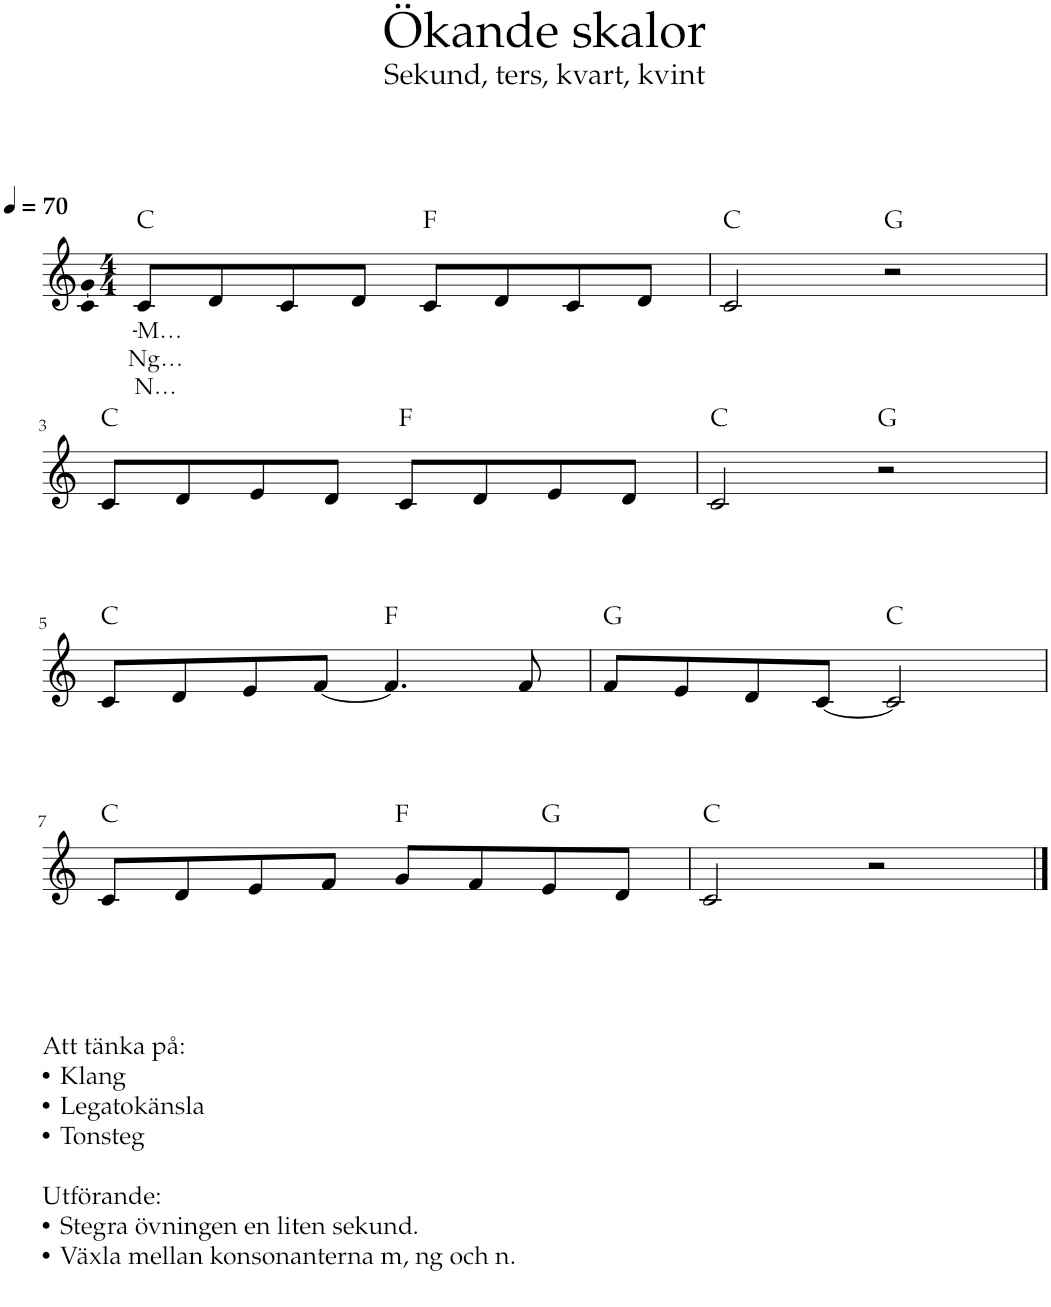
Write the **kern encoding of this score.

**kern	**text	**text	**text	**harte
*part1	*part1	*part1	*part1	*part1
*staff1	*staff1	*staff1	*staff1	*
*I"Piano	*	*	*	*
*I'Pno.	*	*	*	*
*clefG2	*	*	*	*
*k[]	*	*	*	*
*M4/4	*	*	*	*
*MM70	*	*	*	*
=1	=1	=1	=1	=1
!	!LO:LY:b	!LO:LY:b	!LO:LY:b	!
8c/L	M…-	Ng…	N…	C:maj
8d/	.	.	.	.
8c/	.	.	.	.
8d/J	.	.	.	.
8c/L	.	.	.	F:maj
8d/	.	.	.	.
8c/	.	.	.	.
8d/J	.	.	.	.
=2	=2	=2	=2	=2
2c/	.	.	.	C:maj
2r	.	.	.	G:maj
!!LO:LB:g=z
=3	=3	=3	=3	=3
8c/L	.	.	.	C:maj
8d/	.	.	.	.
8e/	.	.	.	.
8d/J	.	.	.	.
8c/L	.	.	.	F:maj
8d/	.	.	.	.
8e/	.	.	.	.
8d/J	.	.	.	.
=4	=4	=4	=4	=4
2c/	.	.	.	C:maj
2r	.	.	.	G:maj
!!LO:LB:g=z
=5	=5	=5	=5	=5
8c/L	.	.	.	C:maj
8d/	.	.	.	.
8e/	.	.	.	.
[8f/J	.	.	.	.
4.f/]	.	.	.	F:maj
8f/	.	.	.	.
=6	=6	=6	=6	=6
8f/L	.	.	.	G:maj
8e/	.	.	.	.
8d/	.	.	.	.
[8c/J	.	.	.	.
2c/]	.	.	.	C:maj
!!LO:LB:g=z
=7	=7	=7	=7	=7
!LO:TX:b:t=Att tänka på&colon;	!	!	!	!
!LO:TX:b:t=• Klang	!	!	!	!
!LO:TX:b:t=• Legatokänsla	!	!	!	!
!LO:TX:b:t=• Tonsteg	!	!	!	!
!LO:TX:b:t=Utförande&colon;	!	!	!	!
!LO:TX:b:t=• Stegra övningen en liten sekund.	!	!	!	!
!LO:TX:b:t=• Växla mellan konsonanterna m, ng och n.	!	!	!	!
8c/L	.	.	.	C:maj
8d/	.	.	.	.
8e/	.	.	.	.
8f/J	.	.	.	.
8g/L	.	.	.	F:maj
8f/	.	.	.	.
8e/	.	.	.	G:maj
8d/J	.	.	.	.
=8	=8	=8	=8	=8
2c/	.	.	.	C:maj
2r	.	.	.	.
==	==	==	==	==
*-	*-	*-	*-	*-
